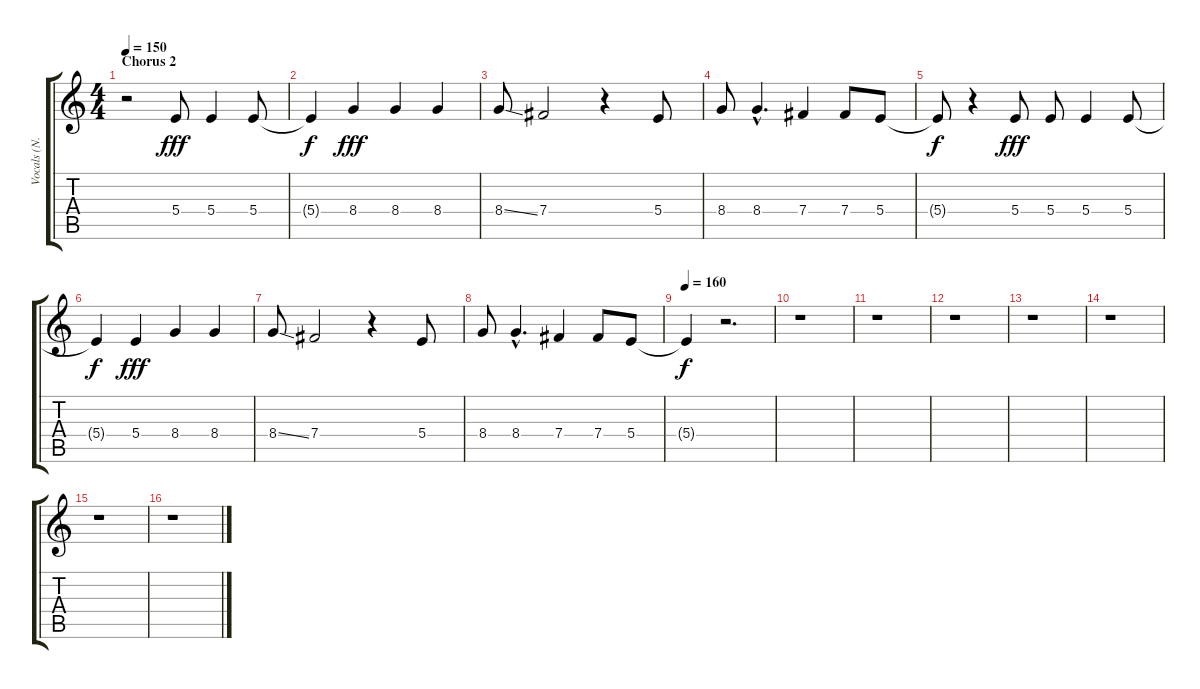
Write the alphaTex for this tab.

\track ("Vocals (ame)" "Vocals (N.") {instrument fretlessbass}
\staff {score tabs}
\tuning (Db4 Ab3 E3 B2 Gb2 B1) {hide}
\ts (4 4)
\section ("" "Chorus 2")
\tempo 150
\clef g2
\ks c
r.2{dy f} 5.4.8{dy fff} 5.4.4 5.4.8 |
5.4{t}.4{dy f} 8.4.4{dy fff} 8.4.4 8.4.4 |
8.4{ss}.8 7.4.2 r.4 5.4.8 |
8.4.8 8.4{hac}.4{d} 7.4.4 7.4.8 5.4.8 |
5.4{t}.8{dy f} r.4 5.4.8{dy fff} 5.4.8 5.4.4 5.4.8 |
5.4{t}.4{dy f} 5.4.4{dy fff} 8.4.4 8.4.4 |
8.4{ss}.8 7.4.2 r.4 5.4.8 |
8.4.8 8.4{hac}.4{d} 7.4.4 7.4.8 5.4.8 |
\tempo 160
5.4{t}.4{dy f} r.2{d} |
r.1 |
r.1 |
r.1 |
r.1 |
r.1 |
r.1 |
r.1
